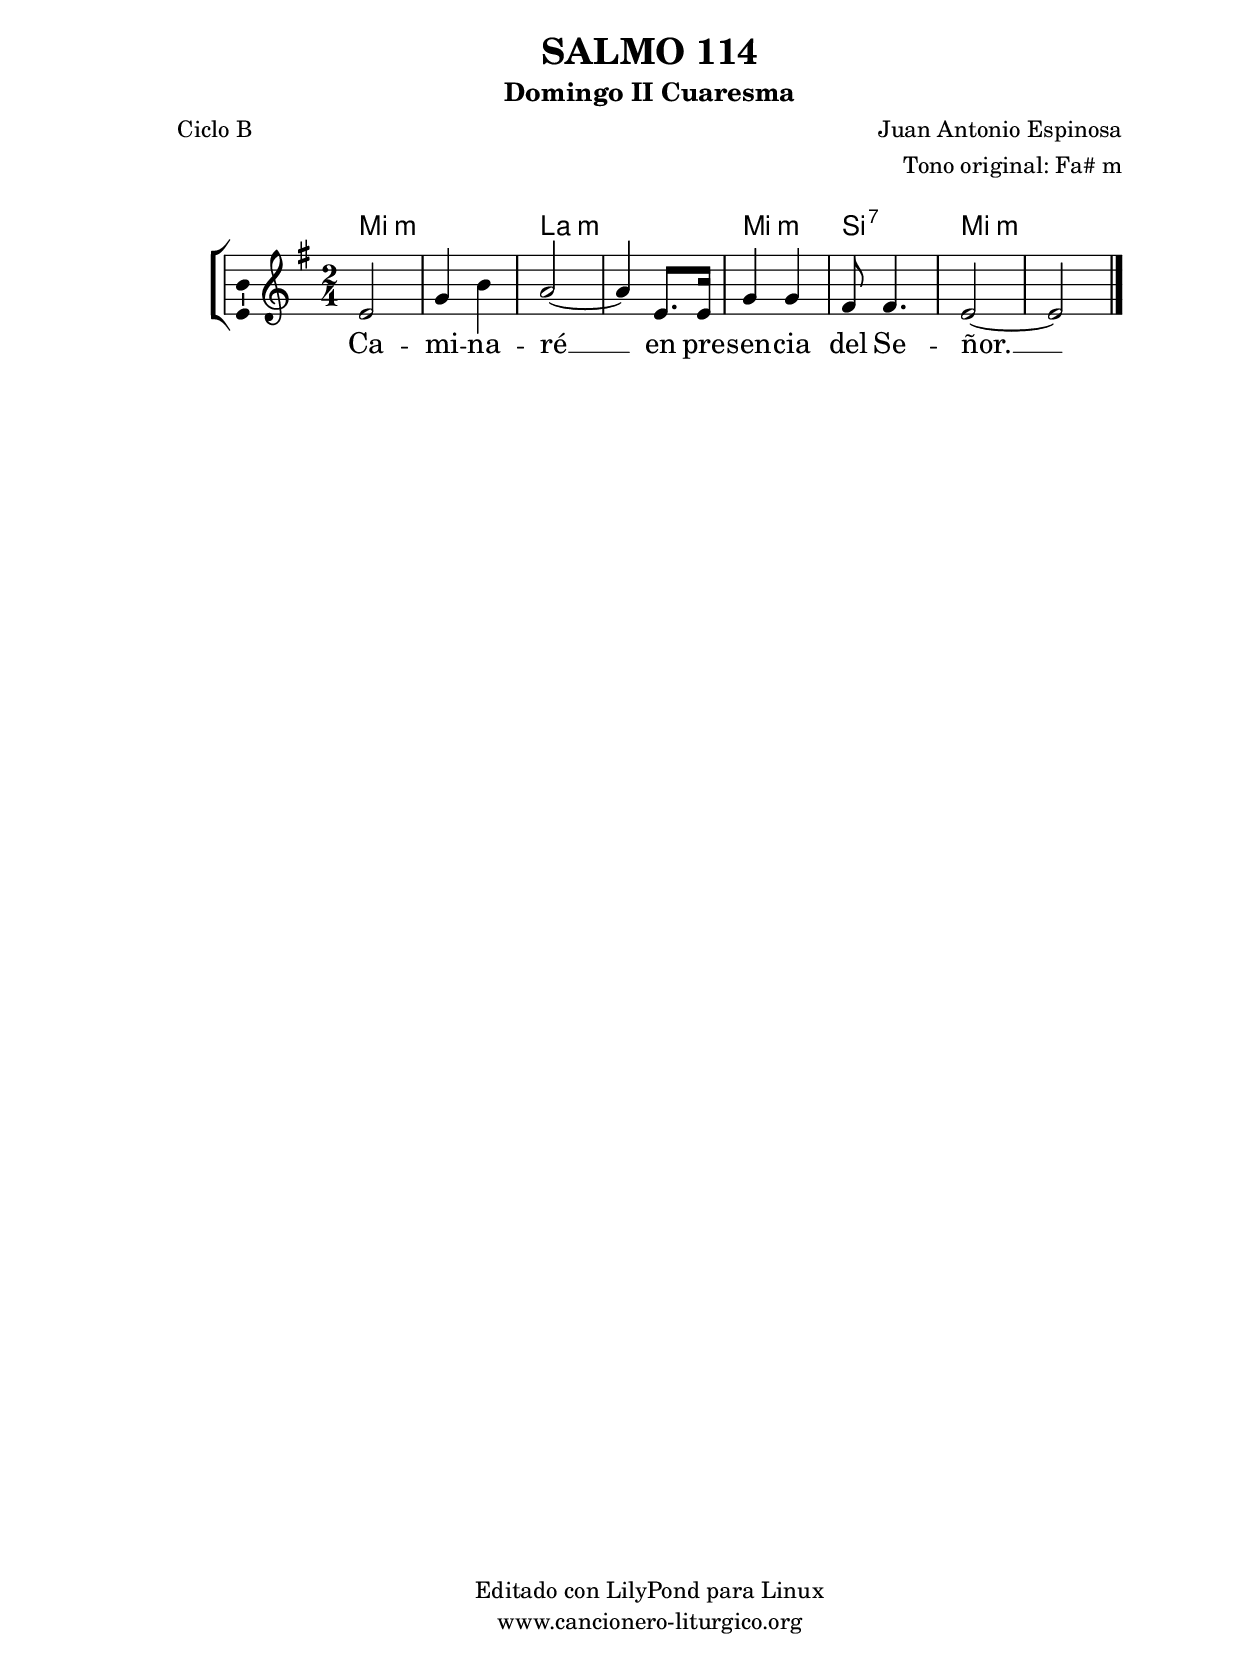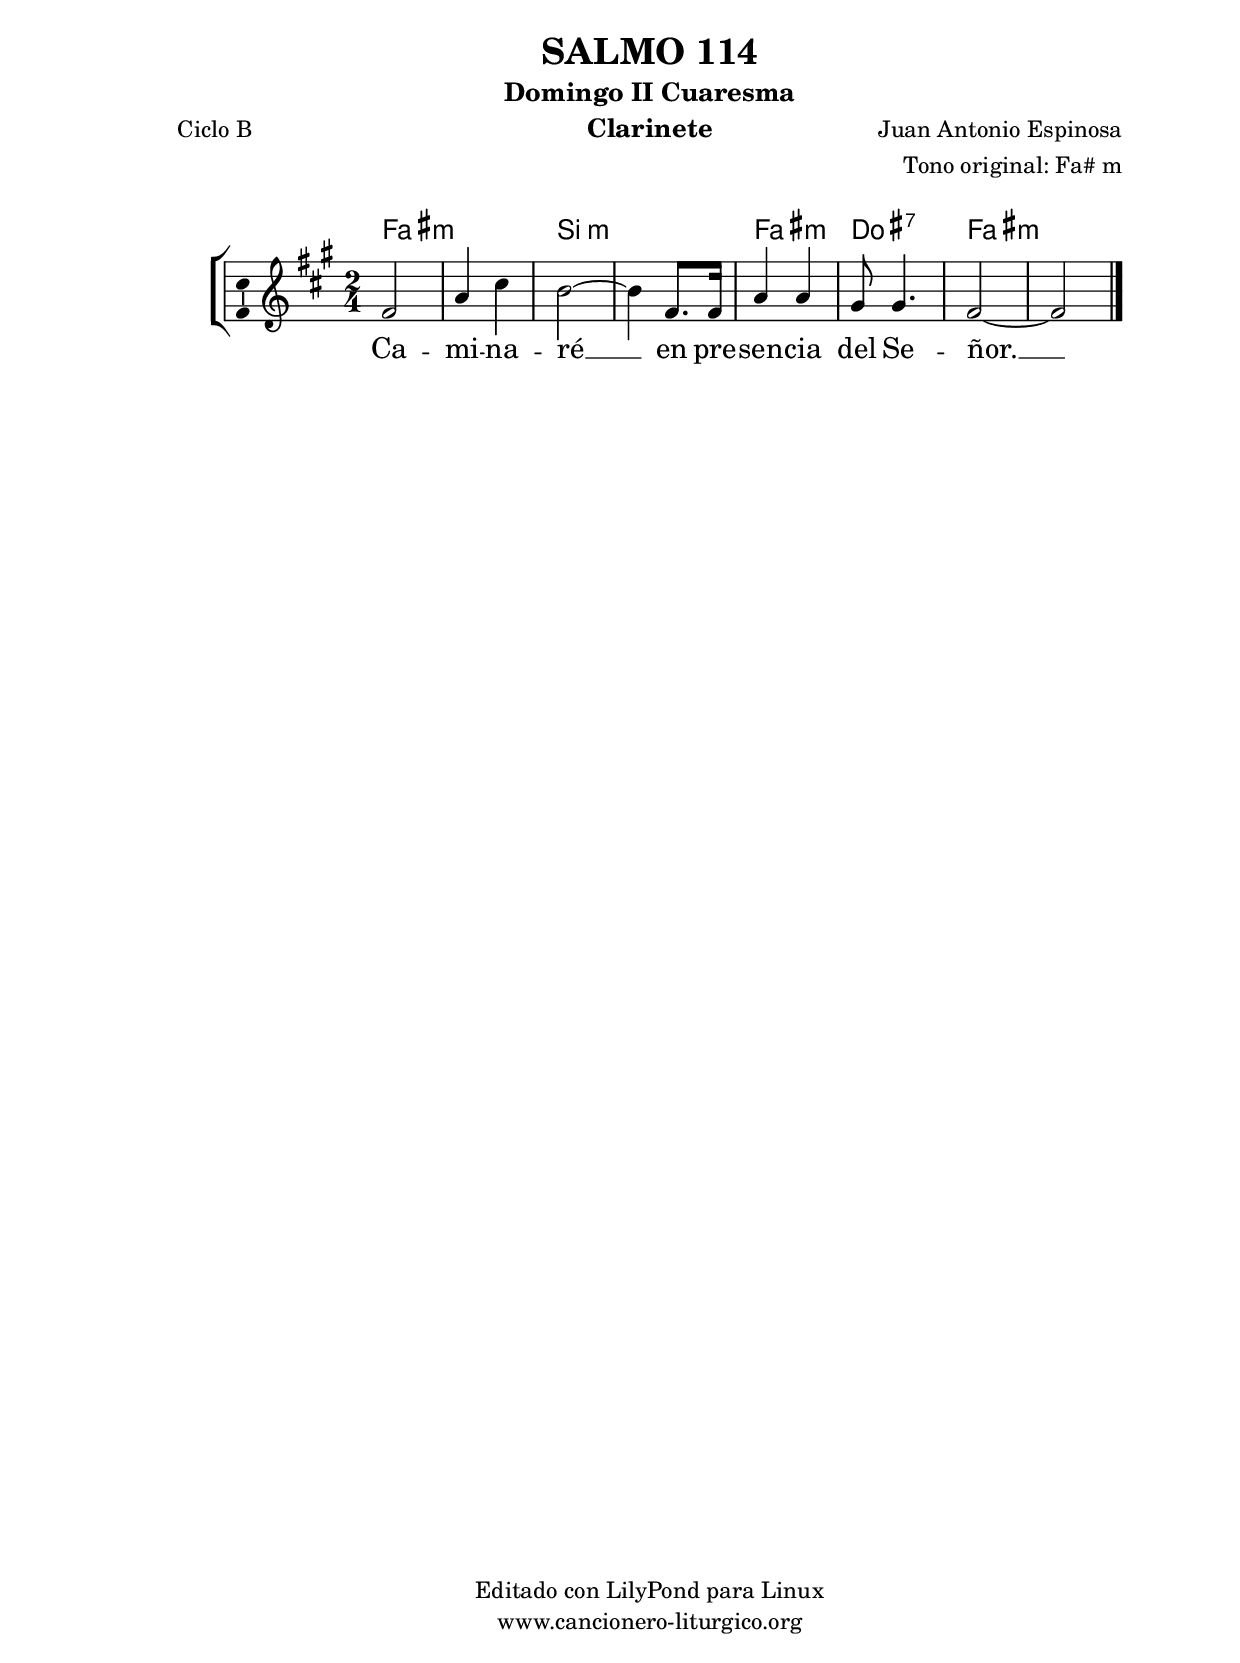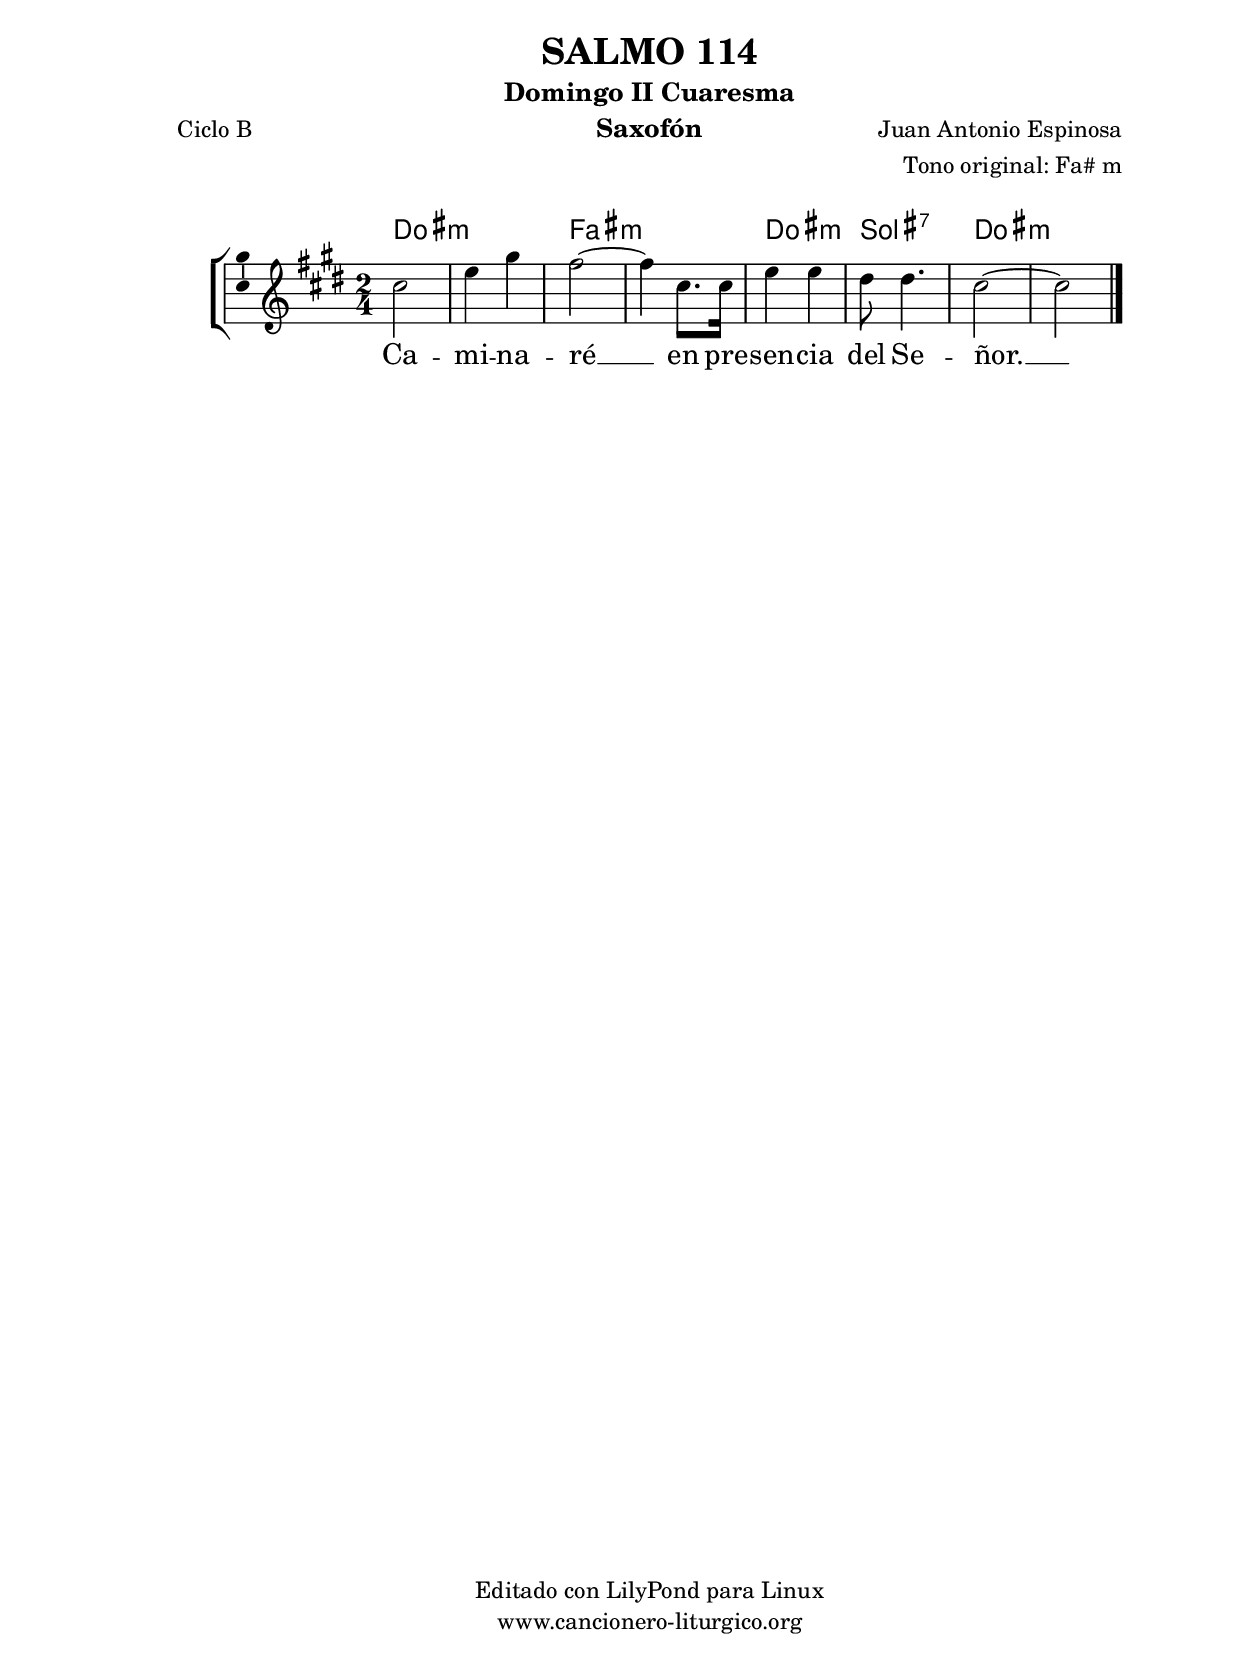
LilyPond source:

%
%para convertir .midi en .wav:
%timidity filename.midi -Ow -o finename.wav
%
%
%Para convertir de .wav a .mp3:
%lame -h -m j filename.wav
%
%
%para escuchar el midi:
%timidity nombrefichero.midi
%


%versión de lilypond para la que se ha escrito esta partitura:
\version "2.16.0"

	%Tamaño papel
	#(set-default-paper-size "a4")
	%Tamaño partitura
	#(set-global-staff-size 20)
	%No responde al pulsar sobre una nota
	#(ly:set-option 'point-and-click #f)

%parámetros del encabezamiento:
\header {
	title = "SALMO 114"
	subtitle = "Domingo II Cuaresma"
	composer = "Juan Antonio Espinosa"
	poet = "Ciclo B"
	meter = ""
	arranger = "Tono original: Fa# m"
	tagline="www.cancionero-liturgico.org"
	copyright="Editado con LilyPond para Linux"
	tiempo = "Cuaresma"
	usos = "Salmo"
	letra = "Caminaré en presencia del Señor."
	}

%parámetros asociados al papel:
\paper  {
	oddHeaderMarkup = \markup {\fill-line { \on-the-fly #not-first-page \fromproperty #'header:title \on-the-fly #not-first-page \fromproperty #'header:composer }}
	evenHeaderMarkup = \markup {\fill-line { \fromproperty #'header:composer \fromproperty #'header:title }}
	#(set-paper-size "a4")
	print-page-number = ##f
	first-page-number = 1
	print-first-page-number = ##f
%	head-separation = 3.0 \cm
	top-margin = 2.0 \cm
	bottom-margin = 0.5\cm
%%%	bottom-margin = -1.0\cm
	left-margin = 3.0 \cm
	line-width = 16.0 \cm 
	indent = 8\mm
	interscoreline = 2.\mm
	between-system-space = 15\mm
%	para que las partituras no llenen la hoja:
	ragged-bottom = ##t
%	idem para la última hoja:
	ragged-last-bottom = ##f
%	para que las partituras llenen el ancho del papel:
	ragged-last = ##f
	after-title-space = 2.5 \cm
%page-count=1
%system-count=8

	%Flexible Vertical Spacing
%	markup-markup-spacing =
%	#'((basic-distance . 15) (minimum-distance . 15) (padding . 3))
	markup-system-spacing =
	#'((basic-distance . 15) (minimum-distance . 15) (padding . 3))
	system-system-spacing =
	#'((basic-distance . 15) (minimum-distance . 15) (padding . 3))
	score-system-spacing =
	#'((basic-distance . 15) (minimum-distance . 15) (padding . 5))
%	top-system-spacing = % header
%	#'((basic-distance . 8) (minimum-distance . 0) (padding . 3))
%	top-markup-spacing =
%	#'((basic-distance . 20) (minimum-distance . 20) (padding . 3))
	last-bottom-spacing = % footer
	#'((basic-distance . 5) (minimum-distance . 5) (padding . 3))
%	score-markup-spacing =
%	#'((basic-distance . 16) (minimum-distance . 13) (padding . 3))

	}


%parámetros que afectan a toda la partitura:
global =  {
	%clave de sol (G):
	\clef G
	%armadura:
	\transpose fis e
	\key fis \minor
	\tempo 4=100
	\set Score.tempoHideNote = ##t
	}


acordes = {
	\italianChords
	\chordmode {
	\transpose fis e
{

fis2:m s b:m s fis:m cis:7 fis:m s

	}
	}
}

melodia = 
	\transpose fis e
{
	\relative c'{
	\time 2/4

fis2
a4 cis
b2~
b4 fis8. fis16
a4 a
gis8 gis4.
fis2~
fis2

	\bar "|."
	}
	}


texto = \lyricmode {
Ca -- mi -- na -- ré __ en pre -- sen -- cia del Se -- ñor. __
	}


acordesStaff = \context ChordNames = acordesStaff <<
	\set chordChanges = ##t
	\acordes
	>>


vozStaff = \context Voice = vozStaff
\with {\consists "Ambitus_engraver"}
<<
%	\set Staff.instrumentName = ""
%	\set Staff.shortInstrumentName = ""
%	\set Staff.midiInstrument = #"clarinet"
%	\set Staff.midiInstrument = #"cello"
%	\set Staff.midiInstrument = #"flute"
	\set Staff.midiInstrument = #"electric guitar (jazz)"
%	\set Staff.midiInstrument = #"english horn"
%	\set Staff.midiInstrument = #"violin"
%	\set Staff.midiInstrument = #"glockenspiel"
	\set Staff.midiMinimumVolume = #0.7
	\set Staff.midiMaximumVolume = #0.9
	\global
	\melodia
	>>


textoStaff = \context Lyrics = textoStaff <<
	\lyricsto vozStaff \texto
	>>

\book {
	\score {
		\context ChoirStaff {
			\override StaffGroup.SystemStartBracket #'collapse-height = #1
			\override Score.SystemStartBar #'collapse-height = #1
			<<
			\acordesStaff
			\vozStaff
			\textoStaff
			>>
			}
		\layout {
	    		\context {
				\Lyrics
				\override LyricText #'font-size = #2
				}
	   		 \context {
				\Score
				%fontSize = #3
				\override StaffSymbol #'staff-space = #(magstep +3)
				%\override Beam #'thickness = #0.55
				%\override SpacingSpanner #'spacing-increment = #1.0
				%\override Slur #'height-limit = #1.5
				}
			}
		}
	\score {
		\unfoldRepeats
		\context ChoirStaff {
			<<
			\acordesStaff
			\vozStaff
			>>
			}
		\midi {
	  		\context {
	  			\Score
				tempoWholesPerMinute = #(ly:make-moment 70 4)
				}
			}
		}
	}

%Partitura para clarinete
#(define output-suffix "C")
\book {
	\header{
		instrument = "Clarinete"
		}
	\score {
		\context ChoirStaff {
			\override StaffGroup.SystemStartBracket #'collapse-height = #1
			\override Score.SystemStartBar #'collapse-height = #1
\transpose c d
			<<
			\acordesStaff
			\vozStaff
			\textoStaff
			>>
			}
		\layout {
	    		\context {
				\Lyrics
				\override LyricText #'font-size = #2
				}
	   		 \context {
				\Score
				%fontSize = #3
				\override StaffSymbol #'staff-space = #(magstep +3)
				%\override Beam #'thickness = #0.55
				%\override SpacingSpanner #'spacing-increment = #1.0
				%\override Slur #'height-limit = #1.5
				}
			}
		}
	}

%Partitura para saxofón
#(define output-suffix "S")
\book {
	\header{
		instrument = "Saxofón"
		}
	\score {
		\context ChoirStaff {
			\override StaffGroup.SystemStartBracket #'collapse-height = #1
			\override Score.SystemStartBar #'collapse-height = #1
\transpose c a
			<<
			\acordesStaff
			\vozStaff
			\textoStaff
			>>
			}
		\layout {
	    		\context {
				\Lyrics
				\override LyricText #'font-size = #2
				}
	   		 \context {
				\Score
				%fontSize = #3
				\override StaffSymbol #'staff-space = #(magstep +3)
				%\override Beam #'thickness = #0.55
				%\override SpacingSpanner #'spacing-increment = #1.0
				%\override Slur #'height-limit = #1.5
				}
			}
		}
	}

